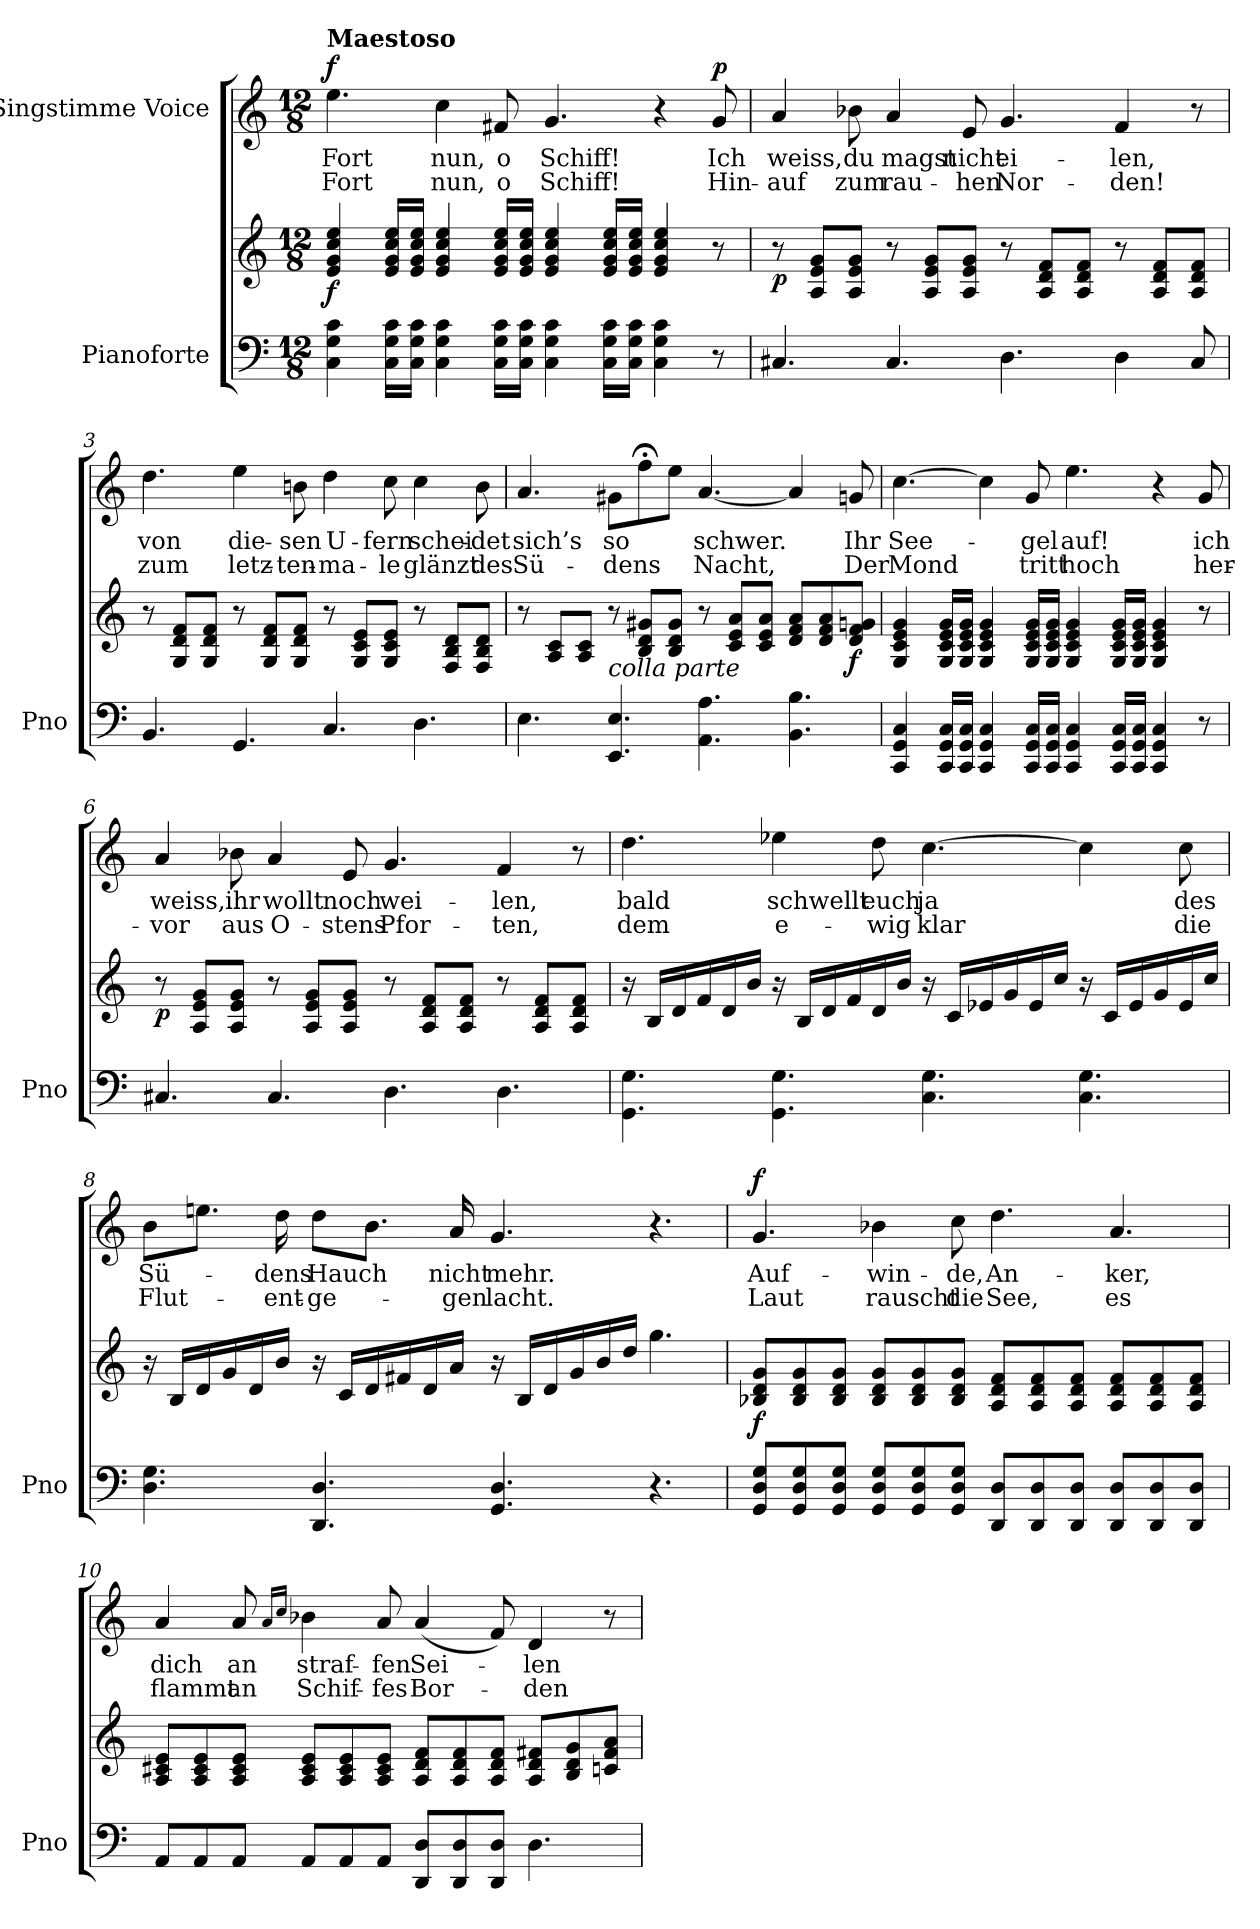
**kern	**kern	**dynam	**kern	**text	**text	**dynam
*part2	*part2	*part2	*part1	*part1	*part1	*part1
*staff3	*staff2	*staff2/3	*staff1	*staff1	*staff1	*staff1
*I"Pianoforte	*	*	*I"Singstimme Voice	*	*	*
*I'Pno	*	*	*	*	*	*
*clefF4	*clefG2	*	*clefG2	*	*	*
*k[]	*k[]	*	*k[]	*	*	*
*M12/8	*M12/8	*	*M12/8	*	*	*
=1	=1	=1	=1	=1	=1	=1
!	!	!	!LO:TX:a:B:t=Maestoso	!	!	!
!	!	!LO:DY:b	!	!	!	!LO:DY:a
4C\ 4G\ 4c\	4e/ 4g/ 4cc/ 4ee/	f	4.ee\	Fort	Fort	f
16C\ 16G\ 16c\LL	16e/ 16g/ 16cc/ 16ee/LL	.	.	.	.	.
16C\ 16G\ 16c\JJ	16e/ 16g/ 16cc/ 16ee/JJ	.	.	.	.	.
4C\ 4G\ 4c\	4e/ 4g/ 4cc/ 4ee/	.	4cc\	nun,	nun,	.
16C\ 16G\ 16c\LL	16e/ 16g/ 16cc/ 16ee/LL	.	8f#X/	o	o	.
16C\ 16G\ 16c\JJ	16e/ 16g/ 16cc/ 16ee/JJ	.	.	.	.	.
4C\ 4G\ 4c\	4e/ 4g/ 4cc/ 4ee/	.	4.g/	Schiff!	Schiff!	.
16C\ 16G\ 16c\LL	16e/ 16g/ 16cc/ 16ee/LL	.	.	.	.	.
16C\ 16G\ 16c\JJ	16e/ 16g/ 16cc/ 16ee/JJ	.	.	.	.	.
4C\ 4G\ 4c\	4e/ 4g/ 4cc/ 4ee/	.	4r	.	.	.
!	!	!	!	!	!	!LO:DY:a
8r	8r	.	8g/	Ich	Hin-	p
=2	=2	=2	=2	=2	=2	=2
!	!	!LO:DY:b	!	!	!	!
4.C#X/	8r	p	4a/	weiss,	-auf	.
.	8A/ 8e/ 8g/L	.	.	.	.	.
.	8A/ 8e/ 8g/J	.	8b-X\	du	zum	.
4.C#/	8r	.	4a/	magst	rau-	.
.	8A/ 8e/ 8g/L	.	.	.	.	.
.	8A/ 8e/ 8g/J	.	8e/	nicht	-hen	.
4.D\	8r	.	4.g/	ei-	Nor-	.
.	8A/ 8d/ 8f/L	.	.	.	.	.
.	8A/ 8d/ 8f/J	.	.	.	.	.
4D\	8r	.	4f/	-len,	-den!	.
.	8A/ 8d/ 8f/L	.	.	.	.	.
8C#/	8A/ 8d/ 8f/J	.	8r	.	.	.
=3	=3	=3	=3	=3	=3	=3
4.BB/	8r	.	4.dd\	von	zum	.
.	8G/ 8d/ 8f/L	.	.	.	.	.
.	8G/ 8d/ 8f/J	.	.	.	.	.
4.GG/	8r	.	4ee\	die-	letz-	.
.	8G/ 8d/ 8f/L	.	.	.	.	.
.	8G/ 8d/ 8f/J	.	8bn\	-sen	-ten-	.
4.C/	8r	.	4dd\	U-	-ma-	.
.	8G/ 8c/ 8e/L	.	.	.	.	.
.	8G/ 8c/ 8e/J	.	8cc\	-fern	-le	.
4.D\	8r	.	4cc\	schei-	glänzt	.
.	8F/ 8B/ 8d/L	.	.	.	.	.
.	8F/ 8B/ 8d/J	.	8b\	-det	des	.
=4	=4	=4	=4	=4	=4	=4
4.E\	8r	.	4.a/	sich’s	Sü-	.
.	8A/ 8c/L	.	.	.	.	.
.	8A/ 8c/J	.	.	.	.	.
!LO:TX:i:t=colla parte	!	!	!	!	!	!
4.EE/ 4.E/	8r	.	8g#X\L	so	-dens	.
.	8B/ 8d/ 8g#X/L	.	8ff;<\	.	.	.
.	8B/ 8d/ 8g#/J	.	8ee\J	.	.	.
4.AA\ 4.A\	8r	.	[4.a/	schwer.	Nacht,	.
.	8c/ 8e/ 8a/L	.	.	.	.	.
.	8c/ 8e/ 8a/J	.	.	.	.	.
4.BB\ 4.B\	8d/ 8f/ 8a/L	.	4a/]	.	.	.
.	8d/ 8f/ 8a/	.	.	.	.	.
!	!	!LO:DY:b	!	!	!	!
.	8d/ 8f/ 8gn/J	f	8gn/	Ihr	Der	.
=5	=5	=5	=5	=5	=5	=5
4CC/ 4GG/ 4C/	4G/ 4c/ 4e/ 4g/	.	[4.cc\	See-	Mond	.
16CC/ 16GG/ 16C/LL	16G/ 16c/ 16e/ 16g/LL	.	.	.	.	.
16CC/ 16GG/ 16C/JJ	16G/ 16c/ 16e/ 16g/JJ	.	.	.	.	.
4CC/ 4GG/ 4C/	4G/ 4c/ 4e/ 4g/	.	4cc\]	.	.	.
16CC/ 16GG/ 16C/LL	16G/ 16c/ 16e/ 16g/LL	.	8g/	-gel	tritt	.
16CC/ 16GG/ 16C/JJ	16G/ 16c/ 16e/ 16g/JJ	.	.	.	.	.
4CC/ 4GG/ 4C/	4G/ 4c/ 4e/ 4g/	.	4.ee\	auf!	hoch	.
16CC/ 16GG/ 16C/LL	16G/ 16c/ 16e/ 16g/LL	.	.	.	.	.
16CC/ 16GG/ 16C/JJ	16G/ 16c/ 16e/ 16g/JJ	.	.	.	.	.
4CC/ 4GG/ 4C/	4G/ 4c/ 4e/ 4g/	.	4r	.	.	.
8r	8r	.	8g/	ich	her-	.
=6	=6	=6	=6	=6	=6	=6
!	!	!LO:DY:b	!	!	!	!
4.C#X/	8r	p	4a/	weiss,	-vor	.
.	8A/ 8e/ 8g/L	.	.	.	.	.
.	8A/ 8e/ 8g/J	.	8b-X\	ihr	aus	.
4.C#/	8r	.	4a/	wollt	O-	.
.	8A/ 8e/ 8g/L	.	.	.	.	.
.	8A/ 8e/ 8g/J	.	8e/	noch	-stens	.
4.D\	8r	.	4.g/	wei-	Pfor-	.
.	8A/ 8d/ 8f/L	.	.	.	.	.
.	8A/ 8d/ 8f/J	.	.	.	.	.
4.D\	8r	.	4f/	-len,	-ten,	.
.	8A/ 8d/ 8f/L	.	.	.	.	.
.	8A/ 8d/ 8f/J	.	8r	.	.	.
=7	=7	=7	=7	=7	=7	=7
4.GG\ 4.G\	16r	.	4.dd\	bald	dem	.
.	16B/LL	.	.	.	.	.
.	16d/	.	.	.	.	.
.	16f/	.	.	.	.	.
.	16d/	.	.	.	.	.
.	16b/JJ	.	.	.	.	.
4.GG\ 4.G\	16r	.	4ee-X\	schwellt	e-	.
.	16B/LL	.	.	.	.	.
.	16d/	.	.	.	.	.
.	16f/	.	.	.	.	.
.	16d/	.	8dd\	euch	-wig	.
.	16b/JJ	.	.	.	.	.
4.C\ 4.G\	16r	.	[4.cc\	ja	klar	.
.	16c/LL	.	.	.	.	.
.	16e-X/	.	.	.	.	.
.	16g/	.	.	.	.	.
.	16e-/	.	.	.	.	.
.	16cc/JJ	.	.	.	.	.
4.C\ 4.G\	16r	.	4cc\]	.	.	.
.	16c/LL	.	.	.	.	.
.	16e-/	.	.	.	.	.
.	16g/	.	.	.	.	.
.	16e-/	.	8cc\	des	die	.
.	16cc/JJ	.	.	.	.	.
=8	=8	=8	=8	=8	=8	=8
4.D\ 4.G\	16r	.	8b\L	Sü-	Flut-	.
.	16B/LL	.	.	.	.	.
.	16d/	.	8.een\J	.	.	.
.	16g/	.	.	.	.	.
.	16d/	.	.	.	.	.
.	16b/JJ	.	16dd\	-dens	-ent-	.
4.DD/ 4.D/	16r	.	8dd\L	Hauch	-ge-	.
.	16c/LL	.	.	.	.	.
.	16d/	.	8.b\J	.	.	.
.	16f#X/	.	.	.	.	.
.	16d/	.	.	.	.	.
.	16a/JJ	.	16a/	nicht	-gen	.
4.GG/ 4.D/	16r	.	4.g/	mehr.	lacht.	.
.	16B/LL	.	.	.	.	.
.	16d/	.	.	.	.	.
.	16g/	.	.	.	.	.
.	16b/	.	.	.	.	.
.	16dd/JJ	.	.	.	.	.
4.r	4.gg\	.	4.r	.	.	.
=9	=9	=9	=9	=9	=9	=9
!	!	!LO:DY:b	!	!	!	!LO:DY:a
8GG/ 8D/ 8G/L	8B-X/ 8d/ 8g/L	f	4.g/	Auf-	Laut	f
8GG/ 8D/ 8G/	8B-/ 8d/ 8g/	.	.	.	.	.
8GG/ 8D/ 8G/J	8B-/ 8d/ 8g/J	.	.	.	.	.
8GG/ 8D/ 8G/L	8B-/ 8d/ 8g/L	.	4b-X\	-win-	rauscht	.
8GG/ 8D/ 8G/	8B-/ 8d/ 8g/	.	.	.	.	.
8GG/ 8D/ 8G/J	8B-/ 8d/ 8g/J	.	8cc\	-de,	die	.
8DD/ 8D/L	8A/ 8d/ 8f/L	.	4.dd\	An-	See,	.
8DD/ 8D/	8A/ 8d/ 8f/	.	.	.	.	.
8DD/ 8D/J	8A/ 8d/ 8f/J	.	.	.	.	.
8DD/ 8D/L	8A/ 8d/ 8f/L	.	4.a/	-ker,	es	.
8DD/ 8D/	8A/ 8d/ 8f/	.	.	.	.	.
8DD/ 8D/J	8A/ 8d/ 8f/J	.	.	.	.	.
=10	=10	=10	=10	=10	=10	=10
8AA/L	8A/ 8c#X/ 8e/L	.	4a/	dich	flammt	.
8AA/	8A/ 8c#/ 8e/	.	.	.	.	.
8AA/J	8A/ 8c#/ 8e/J	.	8a/	an	an	.
.	.	.	16qa/LL	.	.	.
.	.	.	16qcc/JJ	.	.	.
8AA/L	8A/ 8c#/ 8e/L	.	4b-X\	straf-	Schif-	.
8AA/	8A/ 8c#/ 8e/	.	.	.	.	.
8AA/J	8A/ 8c#/ 8e/J	.	8a/	-fen	-fes	.
8DD/ 8D/L	8A/ 8d/ 8f/L	.	(4a/	Sei-	Bor-	.
8DD/ 8D/	8A/ 8d/ 8f/	.	.	.	.	.
8DD/ 8D/J	8A/ 8d/ 8f/J	.	8f/)	.	.	.
4.D\	8A/ 8d/ 8f#X/L	.	4d/	-len	-den	.
.	8B/ 8d/ 8g/	.	.	.	.	.
.	8cn/ 8f#/ 8a/J	.	8r	.	.	.
=	=	=	=	=	=	=
*-	*-	*-	*-	*-	*-	*-
